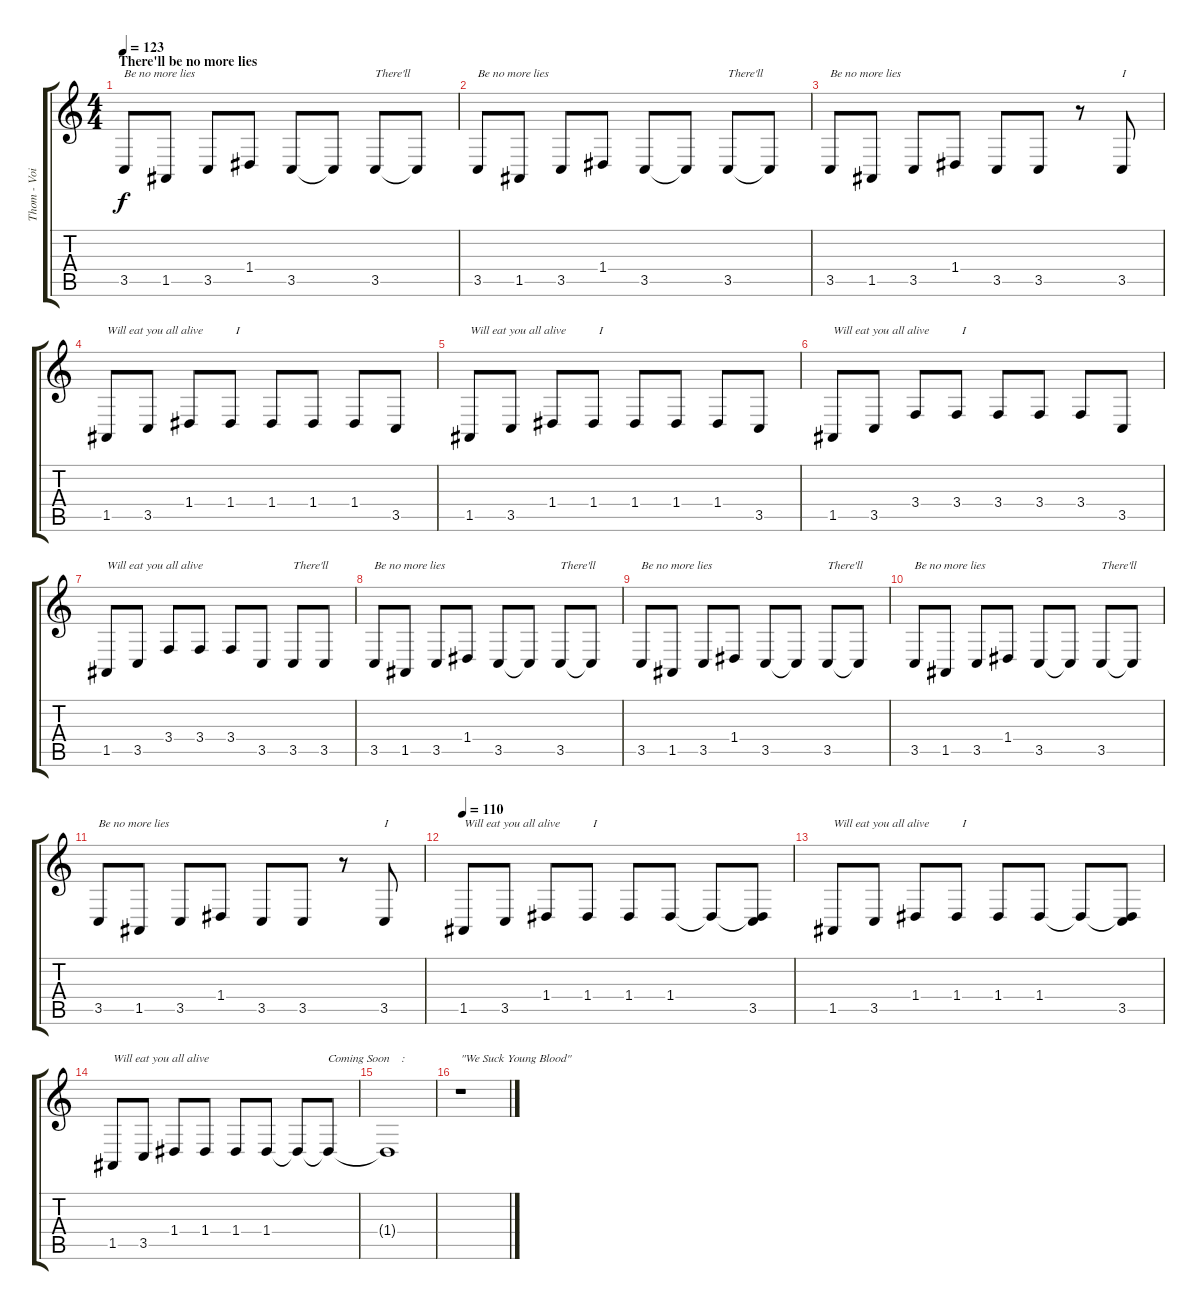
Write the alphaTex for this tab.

\track ("Thom - Voice" "Thom - Voi") {instrument acousticgrandpiano}
\staff {score tabs}
\tuning (E4 B3 G3 D3 A2 E2) {hide}
\ts (4 4)
\section ("" "There'll be no more lies")
\tempo 123
\clef g2
\ks c
3.5.8{txt "Be no more lies" dy f} 1.5.8 3.5.8 1.4.8 3.5.8 3.5{t}.8 3.5.8{txt "There'll"} 3.5{t}.8 |
3.5.8{txt "Be no more lies"} 1.5.8 3.5.8 1.4.8 3.5.8 3.5{t}.8 3.5.8{txt "There'll"} 3.5{t}.8 |
3.5.8{txt "Be no more lies"} 1.5.8 3.5.8 1.4.8 3.5.8 3.5.8 r.8 3.5.8{txt "I"} |
1.5.8{txt "Will eat you all alive           I"} 3.5.8 1.4.8 1.4.8 1.4.8 1.4.8 1.4.8 3.5.8 |
1.5.8{txt "Will eat you all alive           I"} 3.5.8 1.4.8 1.4.8 1.4.8 1.4.8 1.4.8 3.5.8 |
1.5.8{txt "Will eat you all alive           I"} 3.5.8 3.4.8 3.4.8 3.4.8 3.4.8 3.4.8 3.5.8 |
1.5.8{txt "Will eat you all alive"} 3.5.8 3.4.8 3.4.8 3.4.8 3.5.8 3.5.8{txt "There'll"} 3.5.8 |
3.5.8{txt "Be no more lies"} 1.5.8 3.5.8 1.4.8 3.5.8 3.5{t}.8 3.5.8{txt "There'll"} 3.5{t}.8 |
3.5.8{txt "Be no more lies"} 1.5.8 3.5.8 1.4.8 3.5.8 3.5{t}.8 3.5.8{txt "There'll"} 3.5{t}.8 |
3.5.8{txt "Be no more lies"} 1.5.8 3.5.8 1.4.8 3.5.8 3.5{t}.8 3.5.8{txt "There'll"} 3.5{t}.8 |
3.5.8{txt "Be no more lies"} 1.5.8 3.5.8 1.4.8 3.5.8 3.5.8 r.8 3.5.8{txt "I"} |
\tempo 110
1.5.8{txt "Will eat you all alive           I"} 3.5.8 1.4.8 1.4.8 1.4.8 1.4.8 1.4{t}.8 (1.4{t} 3.5).8 |
1.5.8{txt "Will eat you all alive           I"} 3.5.8 1.4.8 1.4.8 1.4.8 1.4.8 1.4{t}.8 (1.4{t} 3.5).8 |
1.5.8{txt "Will eat you all alive"} 3.5.8 1.4.8 1.4.8 1.4.8 1.4.8 1.4{t}.8 1.4{t}.8{txt "Coming Soon    :"} |
1.4{t}.1 |
r.1{txt "\"We Suck Young Blood\""}
